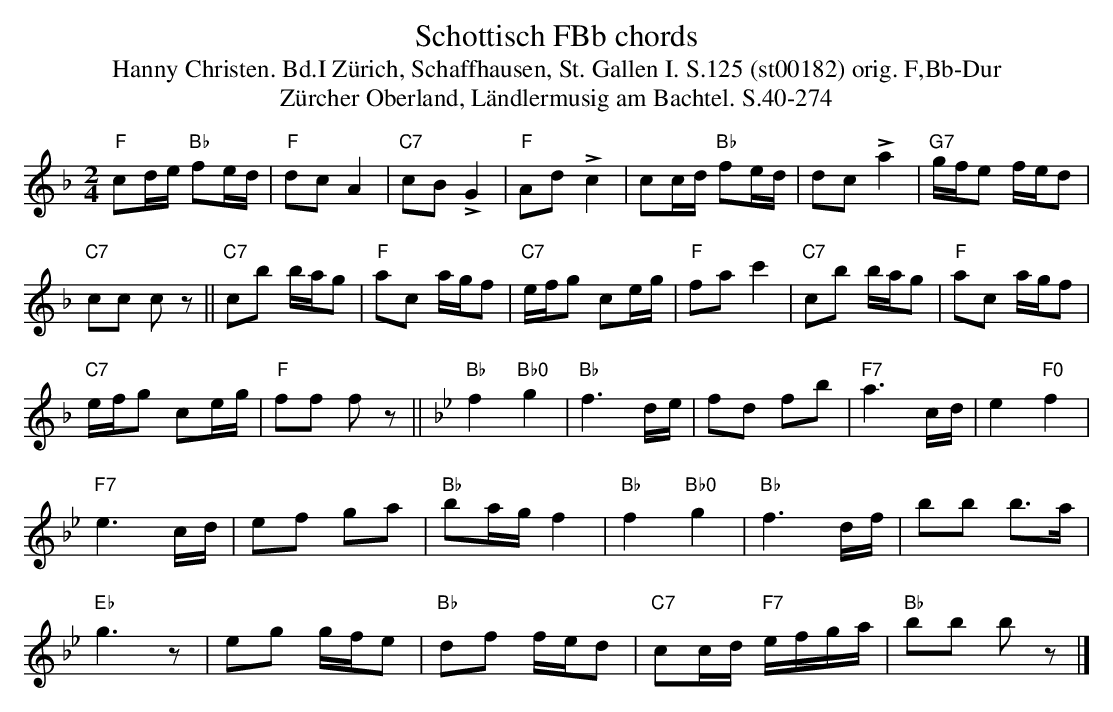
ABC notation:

X:1
T: Schottisch FBb chords
T:Hanny Christen. Bd.I Zürich, Schaffhausen, St. Gallen I. S.125 (st00182) orig. F,Bb-Dur
T: Z\"urcher Oberland, L\"andlermusig am Bachtel. S.40-274
M:2/4
L:1/16
K:F %%MIDI gchordon
"F"c2de "Bb"f2ed | "F"d2c2A4 | "C7"c2B2+>+G4 | "F"A2d2+>+c4 | c2cd "Bb"f2ed | d2c2 +>+a4 | "G7"gfe2 fed2 |
"C7"c2c2 c2z2 || "C7"c2b2 bag2 | "F"a2c2 agf2 | "C7"efg2 c2eg | "F"f2a2c'4 | "C7"c2b2 bag2 | "F"a2c2 agf2 |
"C7"efg2 c2eg | "F"f2f2 f2z2 || [K:Bb] "Bb"f4"Bb0"g4 | "Bb"f6de | f2d2 f2b2 | "F7"a6cd | e4"F0"f4 |
"F7"e6cd | e2f2 g2a2 | "Bb"b2agf4 | "Bb"f4"Bb0"g4 | "Bb"f6df | b2b2 b3a |
"Eb"g6z2 | e2g2 gfe2 | "Bb"d2f2 fed2 | "C7"c2cd "F7"efga | "Bb"b2b2 b2z2 |]
